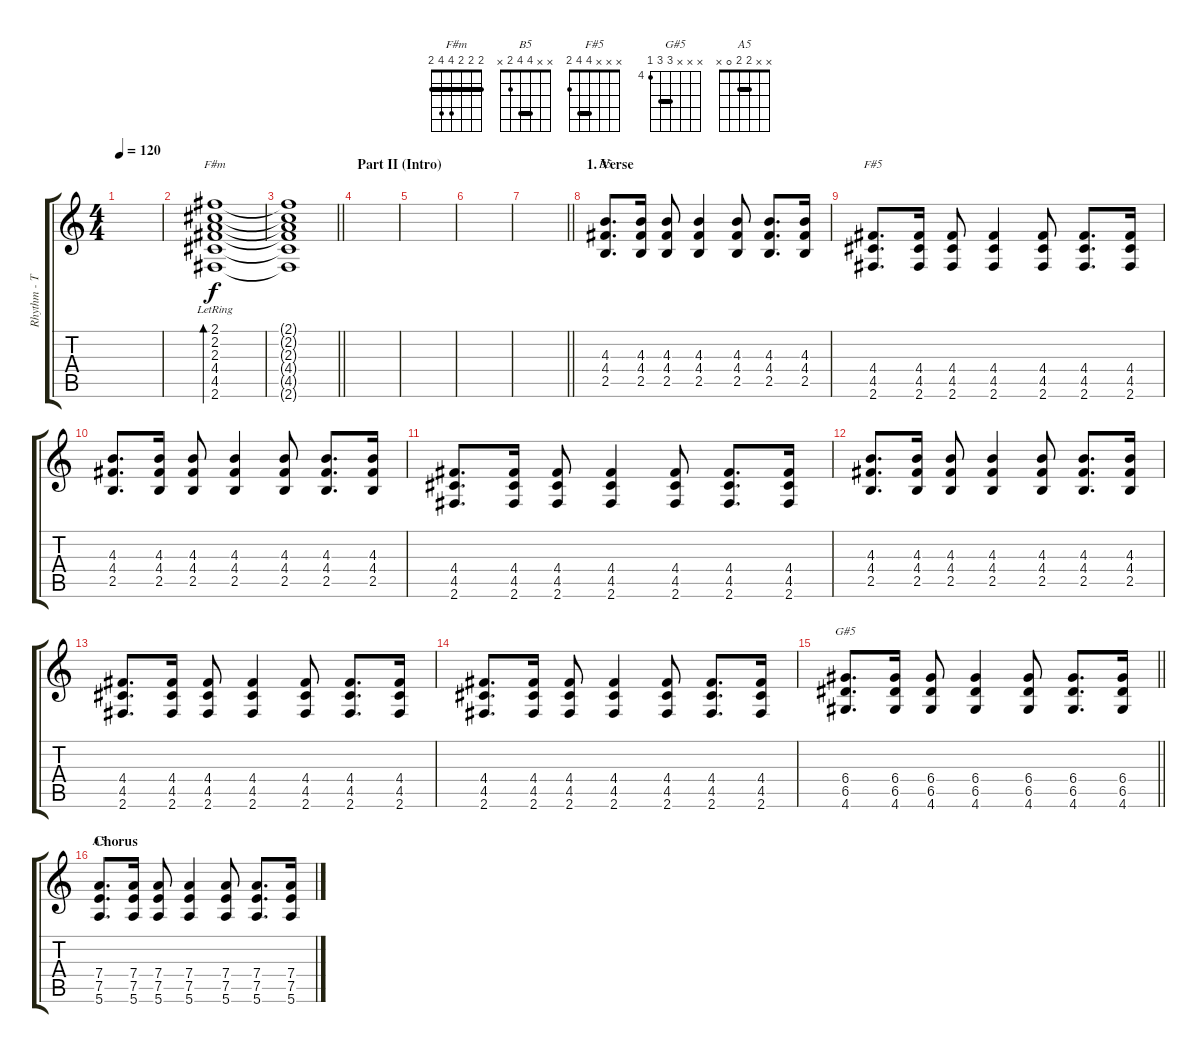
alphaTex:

\track ("Rhythm - Thomas Herrmann" "Rhythm - T") {instrument electricguitarclean}
\staff {score tabs}
\tuning (E4 B3 G3 D3 A2 E2) {hide}
\chord ("F#m" 2 2 2 4 4 2) {barre 2}
\chord ("B5" x x 4 4 2 x) {barre 4}
\chord ("F#5" x x x 4 4 2) {barre 4}
\chord ("G#5" x x x 6 6 4) {firstfret 4 barre 6}
\chord ("A5" x x 2 2 0 x) {barre 2}
\ts (4 4)
\tempo 120
\clef g2
\ks c
|
(2.1{lr} 2.2{lr} 2.3{lr} 4.4{lr} 4.5{lr} 2.6{lr}).1{bd 60 ch "F#m"} |
\barLineRight lightlight
(2.1{t} 2.2{t} 2.3{t} 4.4{t} 4.5{t} 2.6{t}).1 |
\section ("" "Part II (Intro)")
|
|
|
\barLineRight lightlight
|
\section ("" "1. Verse")
(4.3 4.4 2.5).8{d ch "B5" instrument distortionguitar} (4.3 4.4 2.5).16 (4.3 4.4 2.5).8 (4.3 4.4 2.5).4 (4.3 4.4 2.5).8 (4.3 4.4 2.5).8{d} (4.3 4.4 2.5).16 |
(4.4 4.5 2.6).8{d ch "F#5"} (4.4 4.5 2.6).16 (4.4 4.5 2.6).8 (4.4 4.5 2.6).4 (4.4 4.5 2.6).8 (4.4 4.5 2.6).8{d} (4.4 4.5 2.6).16 |
(4.3 4.4 2.5).8{d} (4.3 4.4 2.5).16 (4.3 4.4 2.5).8 (4.3 4.4 2.5).4 (4.3 4.4 2.5).8 (4.3 4.4 2.5).8{d} (4.3 4.4 2.5).16 |
(4.4 4.5 2.6).8{d} (4.4 4.5 2.6).16 (4.4 4.5 2.6).8 (4.4 4.5 2.6).4 (4.4 4.5 2.6).8 (4.4 4.5 2.6).8{d} (4.4 4.5 2.6).16 |
(4.3 4.4 2.5).8{d} (4.3 4.4 2.5).16 (4.3 4.4 2.5).8 (4.3 4.4 2.5).4 (4.3 4.4 2.5).8 (4.3 4.4 2.5).8{d} (4.3 4.4 2.5).16 |
(4.4 4.5 2.6).8{d} (4.4 4.5 2.6).16 (4.4 4.5 2.6).8 (4.4 4.5 2.6).4 (4.4 4.5 2.6).8 (4.4 4.5 2.6).8{d} (4.4 4.5 2.6).16 |
(4.4 4.5 2.6).8{d} (4.4 4.5 2.6).16 (4.4 4.5 2.6).8 (4.4 4.5 2.6).4 (4.4 4.5 2.6).8 (4.4 4.5 2.6).8{d} (4.4 4.5 2.6).16 |
\barLineRight lightlight
(6.4 6.5 4.6).8{d ch "G#5"} (6.4 6.5 4.6).16 (6.4 6.5 4.6).8 (6.4 6.5 4.6).4 (6.4 6.5 4.6).8 (6.4 6.5 4.6).8{d} (6.4 6.5 4.6).16 |
\section ("" "Chorus")
(7.4 7.5 5.6).8{d ch "A5"} (7.4 7.5 5.6).16 (7.4 7.5 5.6).8 (7.4 7.5 5.6).4 (7.4 7.5 5.6).8 (7.4 7.5 5.6).8{d} (7.4 7.5 5.6).16
